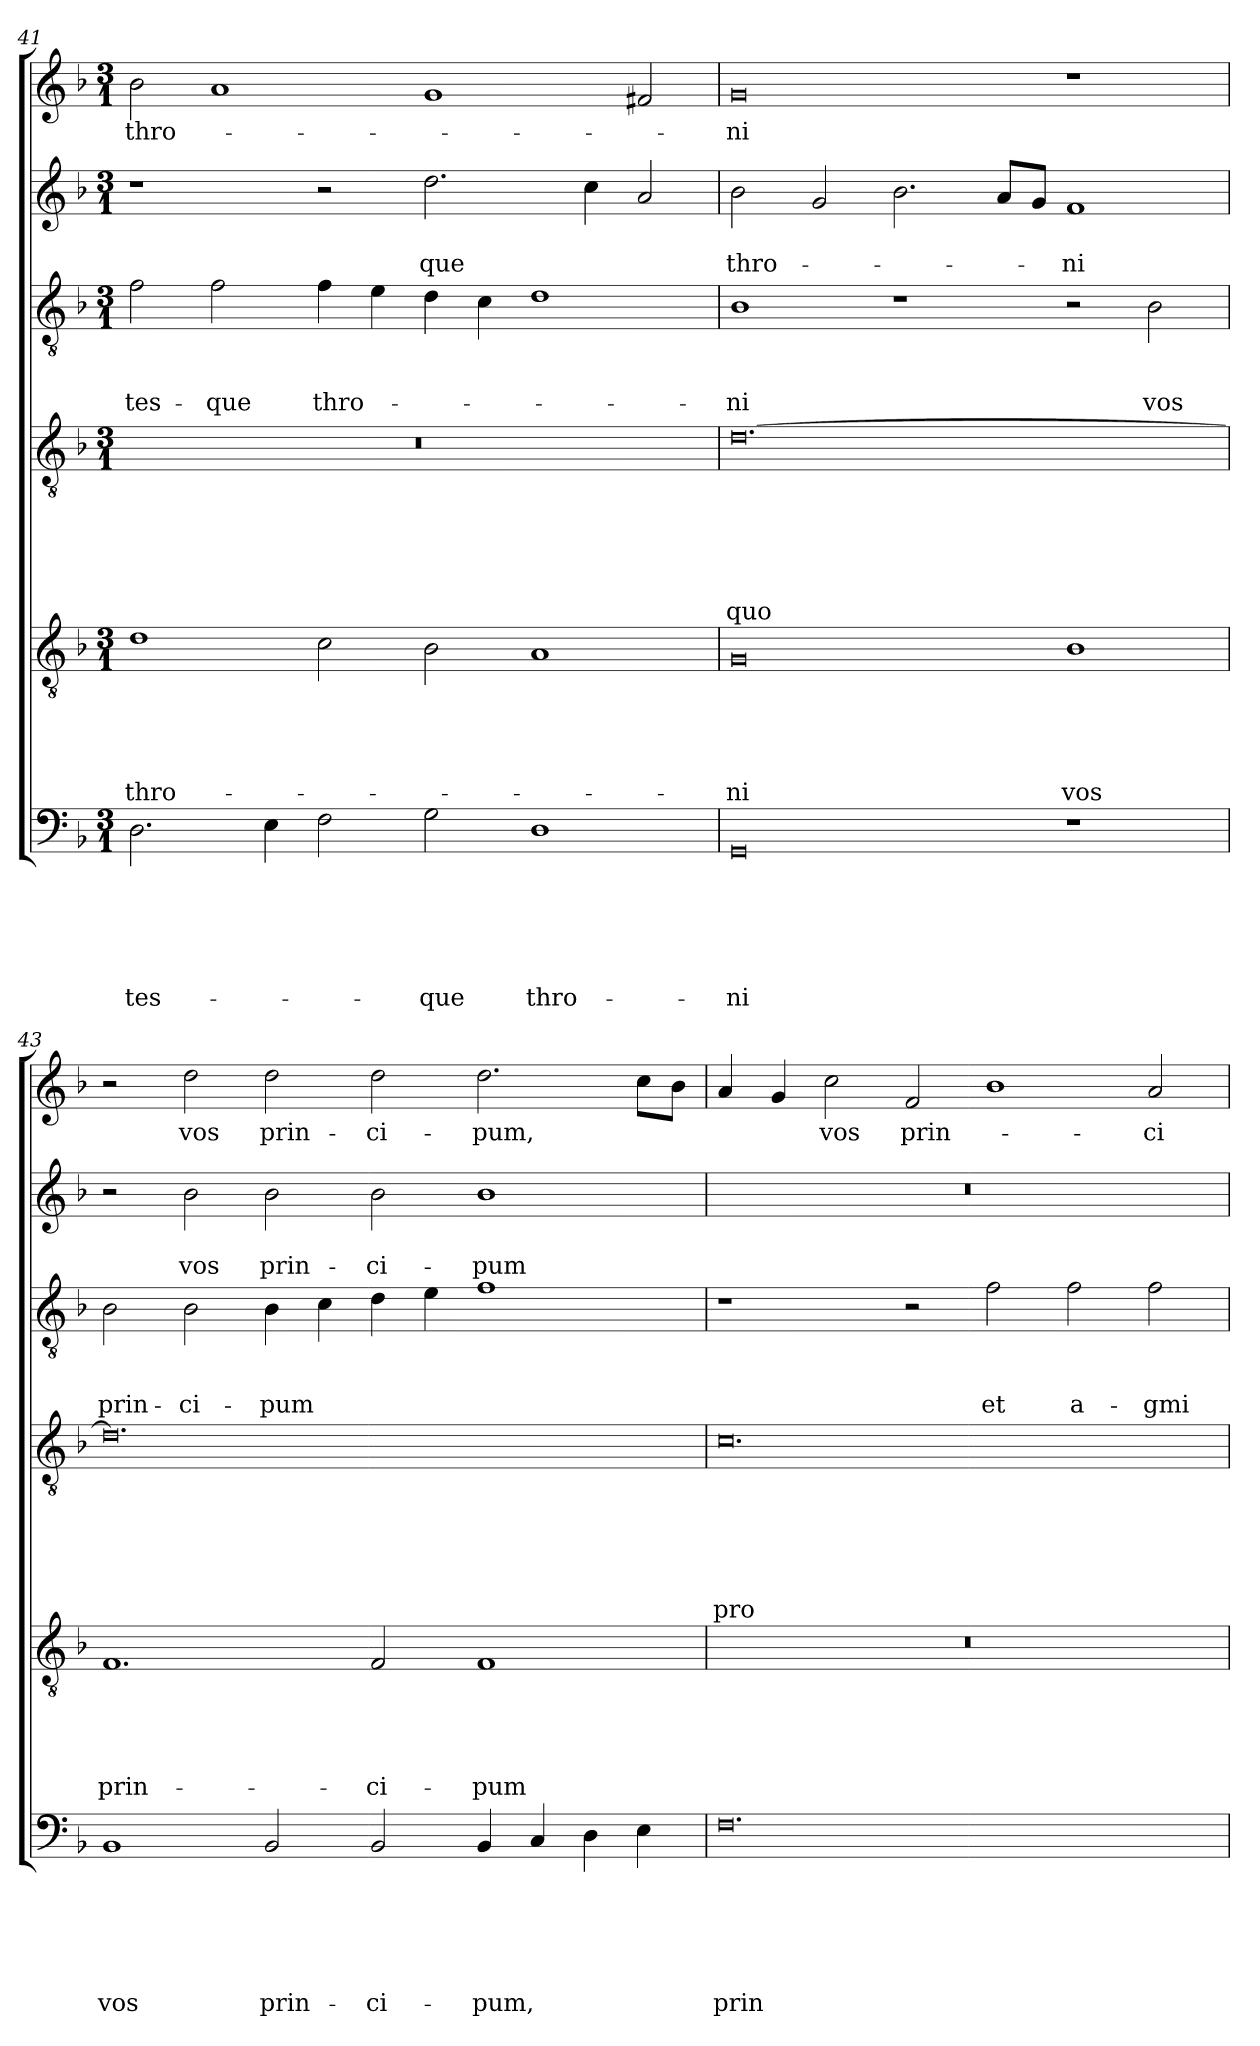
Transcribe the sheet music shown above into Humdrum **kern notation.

**kern	**text	**text	**text	**text	**text	**text	**kern	**text	**text	**text	**text	**text	**kern	**text	**text	**text	**text	**text	**text	**kern	**text	**text	**text	**kern	**text	**text	**kern	**text
*part6	*part6	*part6	*part6	*part6	*part6	*part6	*part5	*part5	*part5	*part5	*part5	*part5	*part4	*part4	*part4	*part4	*part4	*part4	*part4	*part3	*part3	*part3	*part3	*part2	*part2	*part2	*part1	*part1
*staff6	*staff6	*staff6	*staff6	*staff6	*staff6	*staff6	*staff5	*staff5	*staff5	*staff5	*staff5	*staff5	*staff4	*staff4	*staff4	*staff4	*staff4	*staff4	*staff4	*staff3	*staff3	*staff3	*staff3	*staff2	*staff2	*staff2	*staff1	*staff1
*clefF4	*	*	*	*	*	*	*clefGv2	*	*	*	*	*	*clefGv2	*	*	*	*	*	*	*clefGv2	*	*	*	*clefG2	*	*	*clefG2	*
*k[b-]	*	*	*	*	*	*	*k[b-]	*	*	*	*	*	*k[b-]	*	*	*	*	*	*	*k[b-]	*	*	*	*k[b-]	*	*	*k[b-]	*
*F:	*	*	*	*	*	*	*F:	*	*	*	*	*	*F:	*	*	*	*	*	*	*F:	*	*	*	*F:	*	*	*F:	*
*M3/1	*	*	*	*	*	*	*M3/1	*	*	*	*	*	*M3/1	*	*	*	*	*	*	*M3/1	*	*	*	*M3/1	*	*	*M3/1	*
=41	=41	=41	=41	=41	=41	=41	=41	=41	=41	=41	=41	=41	=41	=41	=41	=41	=41	=41	=41	=41	=41	=41	=41	=41	=41	=41	=41	=41
!	!	!	!	!	!	!LO:LY:b	!	!	!	!	!	!LO:LY:b	!	!	!	!	!	!	!	!	!	!	!LO:LY:b	!	!	!	!	!LO:LY:b
2.D\	.	.	.	.	.	-tes-	1d	.	.	.	.	thro-	0.r	.	.	.	.	.	.	2f\	.	.	-tes-	1r	.	.	2b-\	thro-
!	!	!	!	!	!	!	!	!	!	!	!	!	!	!	!	!	!	!	!	!	!	!	!LO:LY:b	!	!	!	!	!
.	.	.	.	.	.	.	.	.	.	.	.	.	.	.	.	.	.	.	.	2f\	.	.	-que	.	.	.	1a	.
4E\	.	.	.	.	.	.	.	.	.	.	.	.	.	.	.	.	.	.	.	.	.	.	.	.	.	.	.	.
!	!	!	!	!	!	!	!	!	!	!	!	!	!	!	!	!	!	!	!	!	!	!	!LO:LY:b	!	!	!	!	!
2F\	.	.	.	.	.	.	2c\	.	.	.	.	.	.	.	.	.	.	.	.	4f\	.	.	thro-	2r	.	.	.	.
.	.	.	.	.	.	.	.	.	.	.	.	.	.	.	.	.	.	.	.	4e\	.	.	.	.	.	.	.	.
!	!	!	!	!	!	!LO:LY:b	!	!	!	!	!	!	!	!	!	!	!	!	!	!	!	!	!	!	!	!LO:LY:b	!	!
2G\	.	.	.	.	.	-que	2B-\	.	.	.	.	.	.	.	.	.	.	.	.	4d\	.	.	.	2.dd\	.	-que	1g	.
.	.	.	.	.	.	.	.	.	.	.	.	.	.	.	.	.	.	.	.	4c\	.	.	.	.	.	.	.	.
!	!	!	!	!	!	!LO:LY:b	!	!	!	!	!	!	!	!	!	!	!	!	!	!	!	!	!	!	!	!	!	!
1D	.	.	.	.	.	thro-	1A	.	.	.	.	.	.	.	.	.	.	.	.	1d	.	.	.	.	.	.	.	.
.	.	.	.	.	.	.	.	.	.	.	.	.	.	.	.	.	.	.	.	.	.	.	.	4cc\	.	.	.	.
.	.	.	.	.	.	.	.	.	.	.	.	.	.	.	.	.	.	.	.	.	.	.	.	2a/	.	.	2f#/	.
=42	=42	=42	=42	=42	=42	=42	=42	=42	=42	=42	=42	=42	=42	=42	=42	=42	=42	=42	=42	=42	=42	=42	=42	=42	=42	=42	=42	=42
!	!	!	!	!	!	!LO:LY:b	!	!	!	!	!	!LO:LY:b	!	!	!	!	!	!	!LO:LY:b	!	!	!	!LO:LY:b	!	!	!LO:LY:b	!	!LO:LY:b
0GG	.	.	.	.	.	-ni	0G	.	.	.	.	-ni	[0.d	.	.	.	.	.	quo	1B-	.	.	-ni	2b-\	.	thro-	0g	-ni
.	.	.	.	.	.	.	.	.	.	.	.	.	.	.	.	.	.	.	.	.	.	.	.	2g/	.	.	.	.
.	.	.	.	.	.	.	.	.	.	.	.	.	.	.	.	.	.	.	.	1r	.	.	.	2.b-\	.	.	.	.
.	.	.	.	.	.	.	.	.	.	.	.	.	.	.	.	.	.	.	.	.	.	.	.	8a/L	.	.	.	.
.	.	.	.	.	.	.	.	.	.	.	.	.	.	.	.	.	.	.	.	.	.	.	.	8g/J	.	.	.	.
!	!	!	!	!	!	!	!	!	!	!	!	!LO:LY:b	!	!	!	!	!	!	!	!	!	!	!	!	!	!LO:LY:b	!	!
1r	.	.	.	.	.	.	1B-	.	.	.	.	vos	.	.	.	.	.	.	.	2r	.	.	.	1f	.	-ni	1r	.
!	!	!	!	!	!	!	!	!	!	!	!	!	!	!	!	!	!	!	!	!	!	!	!LO:LY:b	!	!	!	!	!
.	.	.	.	.	.	.	.	.	.	.	.	.	.	.	.	.	.	.	.	2B-\	.	.	vos	.	.	.	.	.
=43	=43	=43	=43	=43	=43	=43	=43	=43	=43	=43	=43	=43	=43	=43	=43	=43	=43	=43	=43	=43	=43	=43	=43	=43	=43	=43	=43	=43
!	!	!	!	!	!	!LO:LY:b	!	!	!	!	!	!LO:LY:b	!	!	!	!	!	!	!	!	!	!	!LO:LY:b	!	!	!	!	!
1BB-	.	.	.	.	.	vos	1.F	.	.	.	.	prin-	0.d]	.	.	.	.	.	.	2B-\	.	.	prin-	2r	.	.	2r	.
!	!	!	!	!	!	!	!	!	!	!	!	!	!	!	!	!	!	!	!	!	!	!	!LO:LY:b	!	!	!LO:LY:b	!	!LO:LY:b
.	.	.	.	.	.	.	.	.	.	.	.	.	.	.	.	.	.	.	.	2B-\	.	.	-ci-	2b-\	.	vos	2dd\	vos
!	!	!	!	!	!	!LO:LY:b	!	!	!	!	!	!	!	!	!	!	!	!	!	!	!	!	!LO:LY:b	!	!	!LO:LY:b	!	!LO:LY:b
2BB-/	.	.	.	.	.	prin-	.	.	.	.	.	.	.	.	.	.	.	.	.	4B-\	.	.	-pum	2b-\	.	prin-	2dd\	prin-
.	.	.	.	.	.	.	.	.	.	.	.	.	.	.	.	.	.	.	.	4c\	.	.	.	.	.	.	.	.
!	!	!	!	!	!	!LO:LY:b	!	!	!	!	!	!LO:LY:b	!	!	!	!	!	!	!	!	!	!	!	!	!	!LO:LY:b	!	!LO:LY:b
2BB-/	.	.	.	.	.	-ci-	2F/	.	.	.	.	-ci-	.	.	.	.	.	.	.	4d\	.	.	.	2b-\	.	-ci-	2dd\	-ci-
.	.	.	.	.	.	.	.	.	.	.	.	.	.	.	.	.	.	.	.	4e\	.	.	.	.	.	.	.	.
!	!	!	!	!	!	!LO:LY:b	!	!	!	!	!	!LO:LY:b	!	!	!	!	!	!	!	!	!	!	!	!	!	!LO:LY:b	!	!LO:LY:b
4BB-/	.	.	.	.	.	-pum,	1F	.	.	.	.	-pum	.	.	.	.	.	.	.	1f	.	.	.	1b-	.	-pum	2.dd\	-pum,
4C/	.	.	.	.	.	.	.	.	.	.	.	.	.	.	.	.	.	.	.	.	.	.	.	.	.	.	.	.
4D\	.	.	.	.	.	.	.	.	.	.	.	.	.	.	.	.	.	.	.	.	.	.	.	.	.	.	.	.
4E\	.	.	.	.	.	.	.	.	.	.	.	.	.	.	.	.	.	.	.	.	.	.	.	.	.	.	8cc\L	.
.	.	.	.	.	.	.	.	.	.	.	.	.	.	.	.	.	.	.	.	.	.	.	.	.	.	.	8b-\J	.
!!LO:LB:g=z
=44	=44	=44	=44	=44	=44	=44	=44	=44	=44	=44	=44	=44	=44	=44	=44	=44	=44	=44	=44	=44	=44	=44	=44	=44	=44	=44	=44	=44
!	!	!	!	!	!	!LO:LY:b	!	!	!	!	!	!	!	!	!	!	!	!	!LO:LY:b	!	!	!	!	!	!	!	!	!
0.F	.	.	.	.	.	prin-	0.r	.	.	.	.	.	0.c	.	.	.	.	.	pro-	1r	.	.	.	0.r	.	.	4a/	.
.	.	.	.	.	.	.	.	.	.	.	.	.	.	.	.	.	.	.	.	.	.	.	.	.	.	.	4g/	.
!	!	!	!	!	!	!	!	!	!	!	!	!	!	!	!	!	!	!	!	!	!	!	!	!	!	!	!	!LO:LY:b
.	.	.	.	.	.	.	.	.	.	.	.	.	.	.	.	.	.	.	.	.	.	.	.	.	.	.	2cc\	vos
!	!	!	!	!	!	!	!	!	!	!	!	!	!	!	!	!	!	!	!	!	!	!	!	!	!	!	!	!LO:LY:b
.	.	.	.	.	.	.	.	.	.	.	.	.	.	.	.	.	.	.	.	2r	.	.	.	.	.	.	2f/	prin-
!	!	!	!	!	!	!	!	!	!	!	!	!	!	!	!	!	!	!	!	!	!	!	!LO:LY:b	!	!	!	!	!
.	.	.	.	.	.	.	.	.	.	.	.	.	.	.	.	.	.	.	.	2f\	.	.	et	.	.	.	1b-	.
!	!	!	!	!	!	!	!	!	!	!	!	!	!	!	!	!	!	!	!	!	!	!	!LO:LY:b	!	!	!	!	!
.	.	.	.	.	.	.	.	.	.	.	.	.	.	.	.	.	.	.	.	2f\	.	.	a-	.	.	.	.	.
!	!	!	!	!	!	!	!	!	!	!	!	!	!	!	!	!	!	!	!	!	!	!	!LO:LY:b	!	!	!	!	!LO:LY:b
.	.	.	.	.	.	.	.	.	.	.	.	.	.	.	.	.	.	.	.	2f\	.	.	-gmi-	.	.	.	2a/	-ci-
=	=	=	=	=	=	=	=	=	=	=	=	=	=	=	=	=	=	=	=	=	=	=	=	=	=	=	=	=
*-	*-	*-	*-	*-	*-	*-	*-	*-	*-	*-	*-	*-	*-	*-	*-	*-	*-	*-	*-	*-	*-	*-	*-	*-	*-	*-	*-	*-
